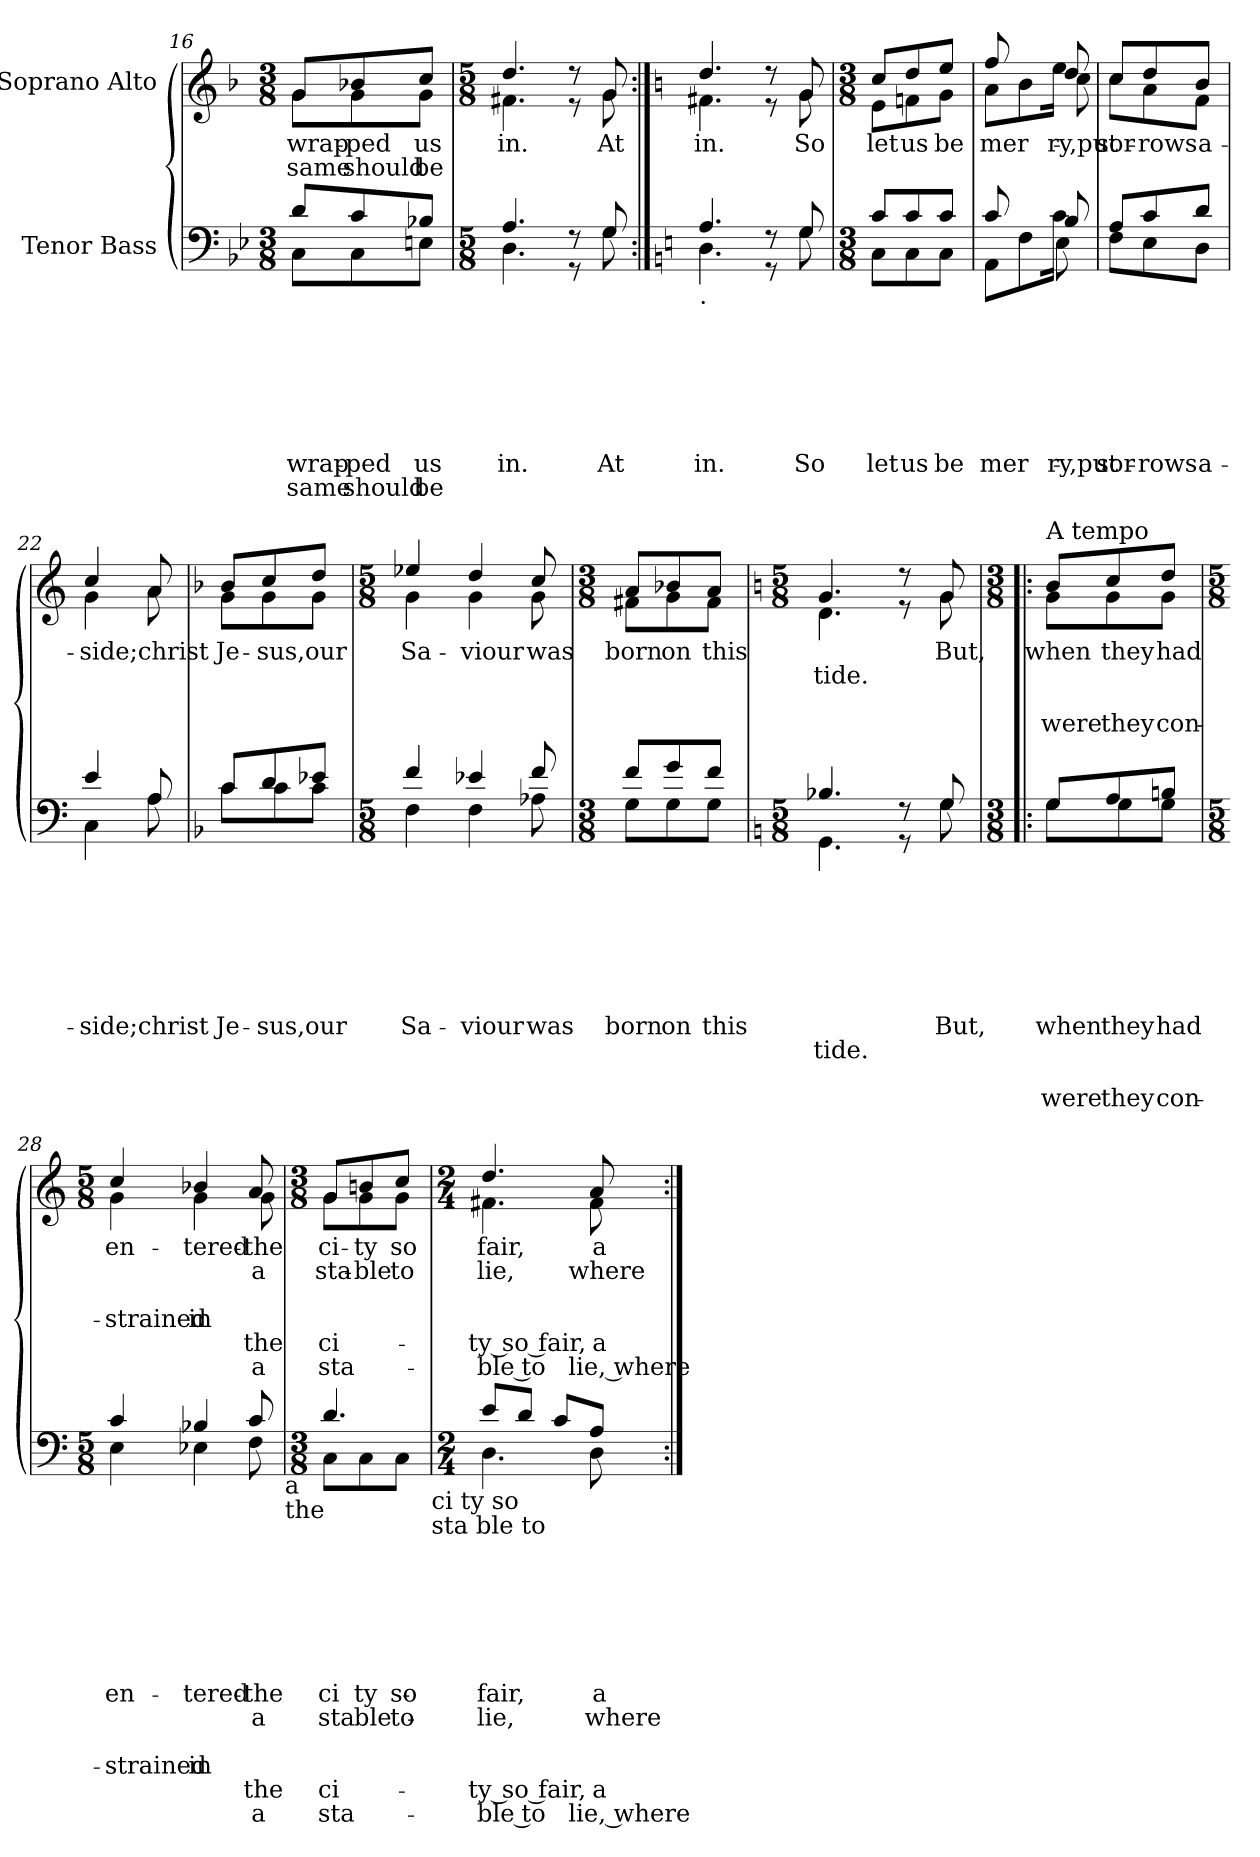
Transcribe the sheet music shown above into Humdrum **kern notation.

**kern	**text	**text	**text	**text	**text	**text	**text	**text	**text	**text	**text	**text	**kern	**text	**text	**text	**text	**text	**text
*part2	*part2	*part2	*part2	*part2	*part2	*part2	*part2	*part2	*part2	*part2	*part2	*part2	*part1	*part1	*part1	*part1	*part1	*part1	*part1
*staff2	*staff2	*staff2	*staff2	*staff2	*staff2	*staff2	*staff2	*staff2	*staff2	*staff2	*staff2	*staff2	*staff1	*staff1	*staff1	*staff1	*staff1	*staff1	*staff1
*I"Tenor Bass	*	*	*	*	*	*	*	*	*	*	*	*	*I"Soprano Alto	*	*	*	*	*	*
*clefF4	*	*	*	*	*	*	*	*	*	*	*	*	*clefG2	*	*	*	*	*	*
*k[b-e-]	*	*	*	*	*	*	*	*	*	*	*	*	*k[b-]	*	*	*	*	*	*
*B-:	*	*	*	*	*	*	*	*	*	*	*	*	*F:	*	*	*	*	*	*
*M3/8	*	*	*	*	*	*	*	*	*	*	*	*	*M3/8	*	*	*	*	*	*
=16	=16	=16	=16	=16	=16	=16	=16	=16	=16	=16	=16	=16	=16	=16	=16	=16	=16	=16	=16
!	!	!	!	!	!	!	!LO:LY:b	!LO:LY:b	!	!	!	!	!	!LO:LY:b	!LO:LY:b	!	!	!	!
*^	*	*	*	*	*	*	*	*	*	*	*	*	*^	*	*	*	*	*	*
8d/L	8C\L	.	.	.	.	.	.	wrap-	same	.	.	.	.	8g/L	8g\L	wrap-	same	.	.	.	.
!	!	!	!	!	!	!	!	!LO:LY:b	!LO:LY:b	!	!	!	!	!	!	!LO:LY:b	!LO:LY:b	!	!	!	!
8c/	8C\	.	.	.	.	.	.	-ped	should	.	.	.	.	8b-X/	8g\	-ped	should	.	.	.	.
!	!	!	!	!	!	!	!	!LO:LY:b	!LO:LY:b	!	!	!	!	!	!	!LO:LY:b	!LO:LY:b	!	!	!	!
8B-X/J	8En\J	.	.	.	.	.	.	us	be	.	.	.	.	8cc/J	8g\J	us	be	.	.	.	.
=17	=17	=17	=17	=17	=17	=17	=17	=17	=17	=17	=17	=17	=17	=17	=17	=17	=17	=17	=17	=17	=17
*M5/8	*	*	*	*	*	*	*	*	*	*	*	*	*	*M5/8	*	*	*	*	*	*	*
!	!	!	!	!	!	!	!	!LO:LY:b	!	!	!	!	!	!	!	!LO:LY:b	!	!	!	!	!
4.A/	4.D\	.	.	.	.	.	.	in.	.	.	.	.	.	4.dd/	4.f#X\	in.	.	.	.	.	.
8rF	8rGG	.	.	.	.	.	.	.	.	.	.	.	.	8rdd	8re	.	.	.	.	.	.
!	!	!	!	!	!	!	!	!LO:LY:b	!	!	!	!	!	!	!	!LO:LY:b	!	!	!	!	!
8G/	8G\	.	.	.	.	.	.	At	.	.	.	.	.	8g/	8g\	At	.	.	.	.	.
!!LO:PB:g=z	!!
=18:|!	=18:|!	=18:|!	=18:|!	=18:|!	=18:|!	=18:|!	=18:|!	=18:|!	=18:|!	=18:|!	=18:|!	=18:|!	=18:|!	=18:|!	=18:|!	=18:|!	=18:|!	=18:|!	=18:|!	=18:|!	=18:|!
*k[]	*	*	*	*	*	*	*	*	*	*	*	*	*	*k[]	*	*	*	*	*	*	*
*C:	*	*	*	*	*	*	*	*	*	*	*	*	*	*C:	*	*	*	*	*	*	*
!LO:TX:b:t=.	!	!	!	!	!	!	!	!	!	!	!	!	!	!	!	!	!	!	!	!	!
!	!	!	!	!	!	!	!	!LO:LY:a	!	!	!	!	!	!	!	!LO:LY:b	!	!	!	!	!
4.A/	4.D\	.	.	.	.	.	.	in.	.	.	.	.	.	4.dd/	4.f#X\	in.	.	.	.	.	.
8rF	8rGG	.	.	.	.	.	.	.	.	.	.	.	.	8rdd	8re	.	.	.	.	.	.
!	!	!	!	!	!	!	!	!LO:LY:a	!	!	!	!	!	!	!	!LO:LY:b	!	!	!	!	!
8G/	8G\	.	.	.	.	.	.	So	.	.	.	.	.	8g/	8g\	So	.	.	.	.	.
=19	=19	=19	=19	=19	=19	=19	=19	=19	=19	=19	=19	=19	=19	=19	=19	=19	=19	=19	=19	=19	=19
*M3/8	*	*	*	*	*	*	*	*	*	*	*	*	*	*M3/8	*	*	*	*	*	*	*
!	!	!	!	!	!	!	!	!LO:LY:a	!	!	!	!	!	!	!	!LO:LY:b	!	!	!	!	!
8c/L	8C\L	.	.	.	.	.	.	let	.	.	.	.	.	8cc/L	8e\L	let	.	.	.	.	.
!	!	!	!	!	!	!	!	!LO:LY:a	!	!	!	!	!	!	!	!LO:LY:b	!	!	!	!	!
8c/	8C\	.	.	.	.	.	.	us	.	.	.	.	.	8dd/	8fn\	us	.	.	.	.	.
!	!	!	!	!	!	!	!	!LO:LY:a	!	!	!	!	!	!	!	!LO:LY:b	!	!	!	!	!
8c/J	8C\J	.	.	.	.	.	.	be	.	.	.	.	.	8ee/J	8g\J	be	.	.	.	.	.
=20	=20	=20	=20	=20	=20	=20	=20	=20	=20	=20	=20	=20	=20	=20	=20	=20	=20	=20	=20	=20	=20
!	!	!	!	!	!	!	!	!LO:LY:a	!	!	!	!	!	!	!	!LO:LY:b	!	!	!	!	!
*^	*^	*	*	*	*	*	*	*	*	*	*	*	*	*^	*^	*	*	*	*	*	*
8c/	8AA\L	4ryy	4ryy	.	.	.	.	.	.	mer-	.	.	.	.	.	8ff/	8a\L	4ryy	4ryy	mer-	.	.	.	.	.
4ryy	8F\	.	.	.	.	.	.	.	.	.	.	.	.	.	.	4ryy	8b\	.	.	.	.	.	.	.	.
!	!	!	!	!	!	!	!	!	!	!LO:LY:a	!	!	!	!	!	!	!	!	!	!LO:LY:b	!	!	!	!	!
.	16c\Jk	8B/	8E\	.	.	.	.	.	.	-ry,put	.	.	.	.	.	.	16ee\Jk	8dd/	8cc\	-ry,put	.	.	.	.	.
.	16ryy	.	.	.	.	.	.	.	.	.	.	.	.	.	.	.	16ryy	.	.	.	.	.	.	.	.
*	*v	*v	*v	*	*	*	*	*	*	*	*	*	*	*	*	*	*	*	*	*	*	*	*	*	*
*	*	*	*	*	*	*	*	*	*	*	*	*	*	*	*v	*v	*v	*	*	*	*	*	*
=21	=21	=21	=21	=21	=21	=21	=21	=21	=21	=21	=21	=21	=21	=21	=21	=21	=21	=21	=21	=21	=21
!	!	!	!	!	!	!	!	!LO:LY:a	!	!	!	!	!	!	!	!LO:LY:b	!	!	!	!	!
8A/L	8F\L	.	.	.	.	.	.	sor-	.	.	.	.	.	8cc/L	8cc\L	sor-	.	.	.	.	.
!	!	!	!	!	!	!	!	!LO:LY:a	!	!	!	!	!	!	!	!LO:LY:b	!	!	!	!	!
8c/	8E\	.	.	.	.	.	.	-rows	.	.	.	.	.	8dd/	8a\	-rows	.	.	.	.	.
!	!	!	!	!	!	!	!	!LO:LY:a	!	!	!	!	!	!	!	!LO:LY:b	!	!	!	!	!
8d/J	8D\J	.	.	.	.	.	.	a-	.	.	.	.	.	8b/J	8f\J	a-	.	.	.	.	.
=22	=22	=22	=22	=22	=22	=22	=22	=22	=22	=22	=22	=22	=22	=22	=22	=22	=22	=22	=22	=22	=22
!	!	!	!	!	!	!	!	!LO:LY:a	!	!	!	!	!	!	!	!LO:LY:b	!	!	!	!	!
4e/	4C\	.	.	.	.	.	.	-side;christ	.	.	.	.	.	4cc/	4g\	-side;christ	.	.	.	.	.
8A/	8A\	.	.	.	.	.	.	.	.	.	.	.	.	8a/	8a\	.	.	.	.	.	.
=23	=23	=23	=23	=23	=23	=23	=23	=23	=23	=23	=23	=23	=23	=23	=23	=23	=23	=23	=23	=23	=23
*k[b-]	*	*	*	*	*	*	*	*	*	*	*	*	*	*k[b-]	*	*	*	*	*	*	*
*F:	*	*	*	*	*	*	*	*	*	*	*	*	*	*F:	*	*	*	*	*	*	*
!	!	!	!	!	!	!	!	!LO:LY:a	!	!	!	!	!	!	!	!LO:LY:b	!	!	!	!	!
8c/L	8c\L	.	.	.	.	.	.	Je-	.	.	.	.	.	8b-/L	8g\L	Je-	.	.	.	.	.
!	!	!	!	!	!	!	!	!LO:LY:a	!	!	!	!	!	!	!	!LO:LY:b	!	!	!	!	!
8d/	8c\	.	.	.	.	.	.	-sus,our	.	.	.	.	.	8cc/	8g\	-sus,our	.	.	.	.	.
8e-X/J	8c\J	.	.	.	.	.	.	.	.	.	.	.	.	8dd/J	8g\J	.	.	.	.	.	.
=24	=24	=24	=24	=24	=24	=24	=24	=24	=24	=24	=24	=24	=24	=24	=24	=24	=24	=24	=24	=24	=24
*M5/8	*	*	*	*	*	*	*	*	*	*	*	*	*	*M5/8	*	*	*	*	*	*	*
!	!	!	!	!	!	!	!	!LO:LY:a	!	!	!	!	!	!	!	!LO:LY:b	!	!	!	!	!
4f/	4F\	.	.	.	.	.	.	Sa-	.	.	.	.	.	4ee-X/	4g\	Sa-	.	.	.	.	.
!	!	!	!	!	!	!	!	!LO:LY:a	!	!	!	!	!	!	!	!LO:LY:b	!	!	!	!	!
4e-X/	4F\	.	.	.	.	.	.	-viour	.	.	.	.	.	4dd/	4g\	-viour	.	.	.	.	.
!	!	!	!	!	!	!	!	!LO:LY:a	!	!	!	!	!	!	!	!LO:LY:b	!	!	!	!	!
8f/	8A-X\	.	.	.	.	.	.	was	.	.	.	.	.	8cc/	8g\	was	.	.	.	.	.
=25	=25	=25	=25	=25	=25	=25	=25	=25	=25	=25	=25	=25	=25	=25	=25	=25	=25	=25	=25	=25	=25
*M3/8	*	*	*	*	*	*	*	*	*	*	*	*	*	*M3/8	*	*	*	*	*	*	*
!	!	!	!	!	!	!	!	!LO:LY:a	!	!	!	!	!	!	!	!LO:LY:b	!	!	!	!	!
8f/L	8G\L	.	.	.	.	.	.	born	.	.	.	.	.	8a/L	8f#X\L	born	.	.	.	.	.
!	!	!	!	!	!	!	!	!LO:LY:a	!	!	!	!	!	!	!	!LO:LY:b	!	!	!	!	!
8g/	8G\	.	.	.	.	.	.	on	.	.	.	.	.	8b-X/	8g\	on	.	.	.	.	.
!	!	!	!	!	!	!	!	!LO:LY:a	!	!	!	!	!	!	!	!LO:LY:b	!	!	!	!	!
8f/J	8G\J	.	.	.	.	.	.	this	.	.	.	.	.	8a/J	8f#\J	this	.	.	.	.	.
!!LO:LB:g=z	!!
=26	=26	=26	=26	=26	=26	=26	=26	=26	=26	=26	=26	=26	=26	=26	=26	=26	=26	=26	=26	=26	=26
*k[]	*	*	*	*	*	*	*	*	*	*	*	*	*	*k[]	*	*	*	*	*	*	*
*C:	*	*	*	*	*	*	*	*	*	*	*	*	*	*C:	*	*	*	*	*	*	*
*M5/8	*	*	*	*	*	*	*	*	*	*	*	*	*	*M5/8	*	*	*	*	*	*	*
!	!	!	!	!	!	!	!	!	!LO:LY:a	!	!	!	!	!	!	!	!LO:LY:b	!	!	!	!
4.B-X/	4.GG\	.	.	.	.	.	.	.	tide.	.	.	.	.	4.g/	4.d\	.	tide.	.	.	.	.
8rF	8rGG	.	.	.	.	.	.	.	.	.	.	.	.	8rdd	8re	.	.	.	.	.	.
!	!	!	!	!	!	!	!	!LO:LY:a	!	!	!	!	!	!	!	!LO:LY:b	!	!	!	!	!
8G/	8G\	.	.	.	.	.	.	But,	.	.	.	.	.	8g/	8g\	But,	.	.	.	.	.
=27!|:	=27!|:	=27!|:	=27!|:	=27!|:	=27!|:	=27!|:	=27!|:	=27!|:	=27!|:	=27!|:	=27!|:	=27!|:	=27!|:	=27!|:	=27!|:	=27!|:	=27!|:	=27!|:	=27!|:	=27!|:	=27!|:
*M3/8	*	*	*	*	*	*	*	*	*	*	*	*	*	*M3/8	*	*	*	*	*	*	*
!	!	!	!	!	!	!	!	!	!	!	!	!	!	!LO:TX:a:t=A tempo	!	!	!	!	!	!	!
!	!	!	!	!	!	!	!	!LO:LY:a	!	!	!LO:LY:b	!	!	!	!	!LO:LY:b	!	!	!LO:LY:b	!	!
8G/L	8G\L	.	.	.	.	.	.	when	.	.	were	.	.	8b/L	8g\L	when	.	.	were	.	.
!	!	!	!	!	!	!	!	!LO:LY:a	!	!	!LO:LY:b	!	!	!	!	!LO:LY:b	!	!	!LO:LY:b	!	!
8A/	8G\	.	.	.	.	.	.	they	.	.	they	.	.	8cc/	8g\	they	.	.	they	.	.
!	!	!	!	!	!	!	!	!LO:LY:a	!	!	!LO:LY:b	!	!	!	!	!LO:LY:b	!	!	!LO:LY:b	!	!
8Bn/J	8G\J	.	.	.	.	.	.	had	.	.	con-	.	.	8dd/J	8g\J	had	.	.	con-	.	.
=28	=28	=28	=28	=28	=28	=28	=28	=28	=28	=28	=28	=28	=28	=28	=28	=28	=28	=28	=28	=28	=28
*M5/8	*	*	*	*	*	*	*	*	*	*	*	*	*	*M5/8	*	*	*	*	*	*	*
!	!	!	!	!	!	!	!	!LO:LY:a	!	!	!LO:LY:b	!	!	!	!	!LO:LY:b	!	!	!LO:LY:b	!	!
4c/	4E\	.	.	.	.	.	.	en-	.	.	-strained	.	.	4cc/	4g\	en-	.	.	-strained	.	.
!	!	!	!	!	!	!	!	!LO:LY:a	!	!	!LO:LY:b	!	!	!	!	!LO:LY:b	!	!	!LO:LY:b	!	!
4B-X/	4E-X\	.	.	.	.	.	.	-tered-	.	.	in	.	.	4b-X/	4g\	-tered-	.	.	in	.	.
!	!	!	!	!	!	!	!	!LO:LY:a	!LO:LY:a	!	!	!LO:LY:a	!LO:LY:a	!	!	!LO:LY:b	!LO:LY:b	!	!	!LO:LY:b	!LO:LY:b
8c/	8F\	.	.	.	.	.	.	-the	a	.	.	the	a	8a/	8g\	-the	a	.	.	the	a
!	!LO:TX:b:t=a	!	!	!	!	!	!	!	!	!	!	!	!	!	!	!	!	!	!	!	!
!	!LO:TX:b:t=the	!	!	!	!	!	!	!	!	!	!	!	!	!	!	!	!	!	!	!	!
=29	=29	=29	=29	=29	=29	=29	=29	=29	=29	=29	=29	=29	=29	=29	=29	=29	=29	=29	=29	=29	=29
*M3/8	*	*	*	*	*	*	*	*	*	*	*	*	*	*M3/8	*	*	*	*	*	*	*
!	!	!	!	!	!	!	!	!LO:LY:a	!LO:LY:a	!	!	!LO:LY:a	!LO:LY:a	!	!	!LO:LY:b	!LO:LY:b	!	!	!LO:LY:b	!LO:LY:b
4.d/	8C\L	.	.	.	.	.	.	ci-	sta-	.	.	ci-	sta-	8g/L	8g\L	ci-	sta-	.	.	ci-	sta-
!	!	!	!	!	!	!	!	!LO:LY:a	!LO:LY:a	!	!	!	!	!	!	!LO:LY:b	!LO:LY:b	!	!	!	!
.	8C\	.	.	.	.	.	.	-ty	-ble	.	.	.	.	8bn/	8g\	-ty	-ble	.	.	.	.
!	!	!	!	!	!	!	!	!LO:LY:a	!LO:LY:a	!	!	!	!	!	!	!LO:LY:b	!LO:LY:b	!	!	!	!
.	8C\J	.	.	.	.	.	.	so	to	.	.	.	.	8cc/J	8g\J	so	to	.	.	.	.
!	!LO:TX:b:t=ci ty so	!	!	!	!	!	!	!	!	!	!	!	!	!	!	!	!	!	!	!	!
!	!LO:TX:b:t=sta ble to	!	!	!	!	!	!	!	!	!	!	!	!	!	!	!	!	!	!	!	!
=30	=30	=30	=30	=30	=30	=30	=30	=30	=30	=30	=30	=30	=30	=30	=30	=30	=30	=30	=30	=30	=30
*M2/4	*	*	*	*	*	*	*	*	*	*	*	*	*	*M2/4	*	*	*	*	*	*	*
!	!	!	!	!	!	!	!	!LO:LY:a	!LO:LY:a	!	!	!LO:LY:a	!LO:LY:a	!	!	!LO:LY:b	!LO:LY:b	!	!	!LO:LY:b	!LO:LY:b
8e/L	4.D\	.	.	.	.	.	.	fair,	lie,	.	.	-ty so fair,	-ble to	4.dd/	4.f#X\	fair,	lie,	.	.	-ty so fair,	-ble to
8d/J	.	.	.	.	.	.	.	.	.	.	.	.	.	.	.	.	.	.	.	.	.
8c/L	.	.	.	.	.	.	.	.	.	.	.	.	.	.	.	.	.	.	.	.	.
!	!	!	!	!	!	!	!	!LO:LY:a	!LO:LY:a	!	!	!LO:LY:a	!LO:LY:a	!	!	!LO:LY:b	!LO:LY:b	!	!	!LO:LY:b	!LO:LY:b
8A/J	8D\	.	.	.	.	.	.	a	where	.	.	a	lie, where	8a/	8f#\	a	where	.	.	a	lie, where
!	!LO:TX:b:t=a	!	!	!	!	!	!	!	!	!	!	!	!	!	!	!	!	!	!	!	!
!	!LO:TX:b:t=where	!	!	!	!	!	!	!	!	!	!	!	!	!	!	!	!	!	!	!	!
!	!LO:TX:b:t=lie,	!	!	!	!	!	!	!	!	!	!	!	!	!	!	!	!	!	!	!	!
!	!LO:TX:b:t=fair,	!	!	!	!	!	!	!	!	!	!	!	!	!	!	!	!	!	!	!	!
*v	*v	*	*	*	*	*	*	*	*	*	*	*	*	*	*	*	*	*	*	*	*
*	*	*	*	*	*	*	*	*	*	*	*	*	*v	*v	*	*	*	*	*	*
=:|!	=:|!	=:|!	=:|!	=:|!	=:|!	=:|!	=:|!	=:|!	=:|!	=:|!	=:|!	=:|!	=:|!	=:|!	=:|!	=:|!	=:|!	=:|!	=:|!
*-	*-	*-	*-	*-	*-	*-	*-	*-	*-	*-	*-	*-	*-	*-	*-	*-	*-	*-	*-
